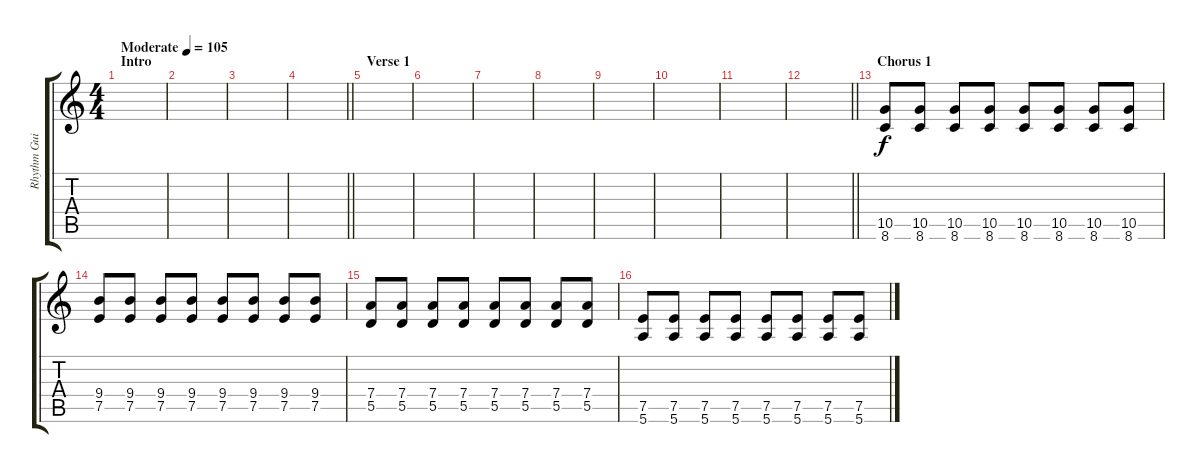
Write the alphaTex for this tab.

\track ("Rhythm Guitar" "Rhythm Gui") {instrument electricguitarjazz}
\staff {score tabs}
\tuning (E4 B3 G3 D3 A2 E2) {hide}
\ts (4 4)
\section ("" "Intro")
\tempo (105 "Moderate")
\clef g2
\ks c
|
|
|
\barLineRight lightlight
|
\section ("" "Verse 1")
|
|
|
|
|
|
|
\barLineRight lightlight
|
\section ("" "Chorus 1")
(10.5 8.6).8 (10.5 8.6).8 (10.5 8.6).8 (10.5 8.6).8 (10.5 8.6).8 (10.5 8.6).8 (10.5 8.6).8 (10.5 8.6).8 |
(9.4 7.5).8 (9.4 7.5).8 (9.4 7.5).8 (9.4 7.5).8 (9.4 7.5).8 (9.4 7.5).8 (9.4 7.5).8 (9.4 7.5).8 |
(7.4 5.5).8 (7.4 5.5).8 (7.4 5.5).8 (7.4 5.5).8 (7.4 5.5).8 (7.4 5.5).8 (7.4 5.5).8 (7.4 5.5).8 |
(7.5 5.6).8 (7.5 5.6).8 (7.5 5.6).8 (7.5 5.6).8 (7.5 5.6).8 (7.5 5.6).8 (7.5 5.6).8 (7.5 5.6).8
